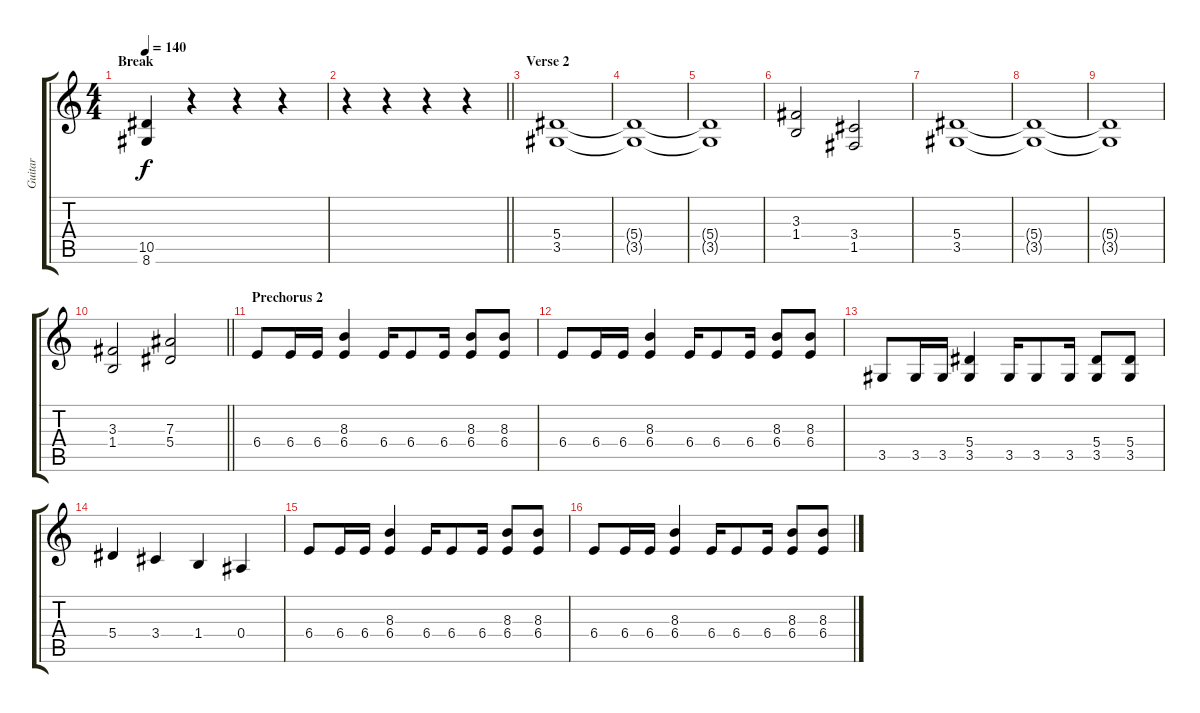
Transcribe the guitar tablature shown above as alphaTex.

\track ("Guitar" "Guitar") {instrument distortionguitar}
\staff {score tabs}
\tuning (C4 G3 Eb3 Bb2 F2 C2) {hide}
\ts (4 4)
\section ("" "Break")
\tempo 140
\clef g2
\ks c
(10.5 8.6).4{dy f} r.4 r.4 r.4 |
\barLineRight lightlight
r.4 r.4 r.4 r.4 |
\section ("" "Verse 2")
(5.4 3.5).1 |
(5.4{t} 3.5{t}).1 |
(5.4{t} 3.5{t}).1 |
(3.3 1.4).2 (3.4 1.5).2 |
(5.4 3.5).1 |
(5.4{t} 3.5{t}).1 |
(5.4{t} 3.5{t}).1 |
\barLineRight lightlight
(3.3 1.4).2 (7.3 5.4).2 |
\section ("" "Prechorus 2")
6.4.8 6.4.16 6.4.16 (8.3 6.4).4 6.4.16 6.4.8 6.4.16 (8.3 6.4).8 (8.3 6.4).8 |
6.4.8 6.4.16 6.4.16 (8.3 6.4).4 6.4.16 6.4.8 6.4.16 (8.3 6.4).8 (8.3 6.4).8 |
3.5.8 3.5.16 3.5.16 (5.4 3.5).4 3.5.16 3.5.8 3.5.16 (5.4 3.5).8 (5.4 3.5).8 |
5.4.4 3.4.4 1.4.4 0.4.4 |
6.4.8 6.4.16 6.4.16 (8.3 6.4).4 6.4.16 6.4.8 6.4.16 (8.3 6.4).8 (8.3 6.4).8 |
6.4.8 6.4.16 6.4.16 (8.3 6.4).4 6.4.16 6.4.8 6.4.16 (8.3 6.4).8 (8.3 6.4).8
